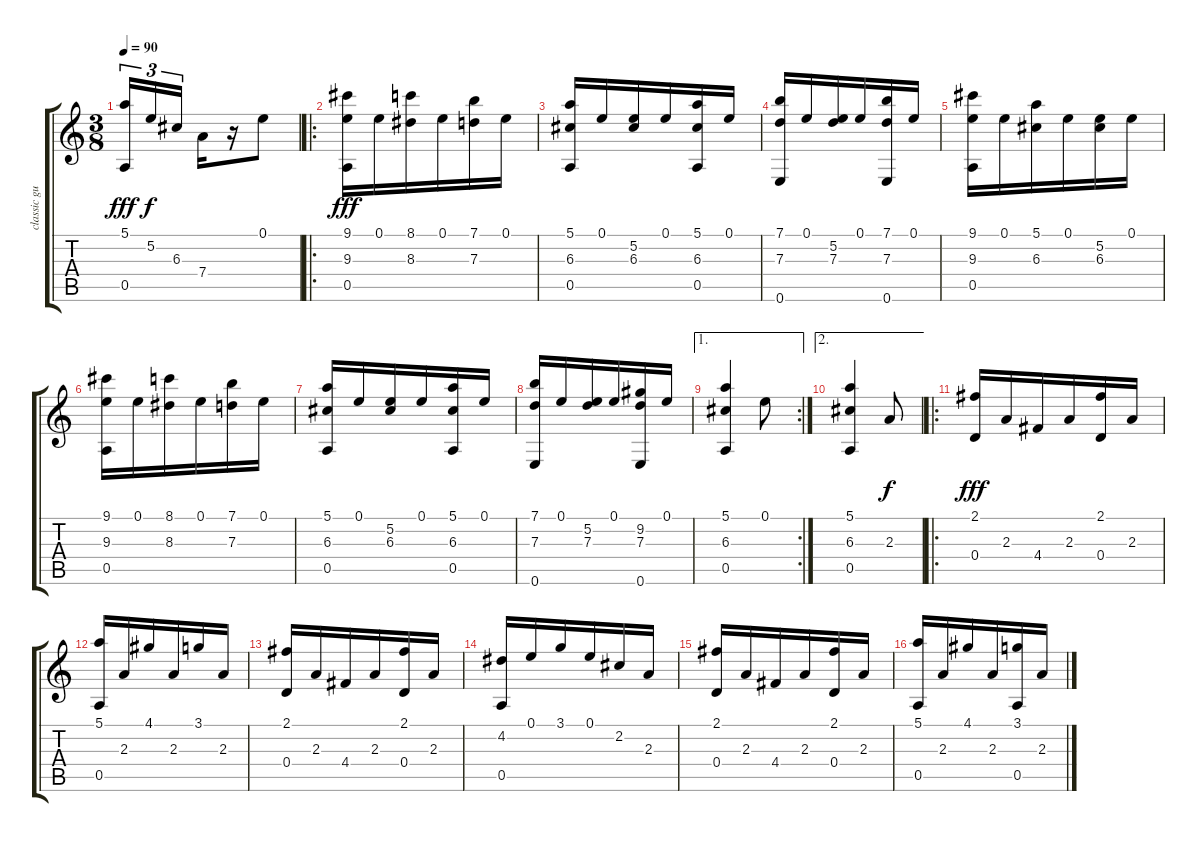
\track ("classic guitar" "classic gu") {instrument acousticguitarnylon}
\staff {score tabs}
\tuning (E4 B3 G3 D3 A2 E2) {hide}
\ts (3 8)
\tempo 90
\clef g2
\ks c
(5.1 0.5).16{tu (3 2) dy fff} 5.2.16{tu (3 2) dy f} 6.3.16{tu (3 2)} 7.4.16 r.16 0.1.8 |
\ro
(9.1 9.3 0.5).16{dy fff} 0.1.16 (8.1 8.3).16 0.1.16 (7.1 7.3).16 0.1.16 |
(5.1 6.3 0.5).16 0.1.16 (5.2 6.3).16 0.1.16 (5.1 6.3 0.5).16 0.1.16 |
(7.1 7.3 0.6).16 0.1.16 (5.2 7.3).16 0.1.16 (7.1 7.3 0.6).16 0.1.16 |
(9.1 9.3 0.5).16 0.1.16 (5.1 6.3).16 0.1.16 (5.2 6.3).16 0.1.16 |
(9.1 9.3 0.5).16 0.1.16 (8.1 8.3).16 0.1.16 (7.1 7.3).16 0.1.16 |
(5.1 6.3 0.5).16 0.1.16 (5.2 6.3).16 0.1.16 (5.1 6.3 0.5).16 0.1.16 |
(7.1 7.3 0.6).16 0.1.16 (5.2 7.3).16 0.1.16 (9.2 7.3 0.6).16 0.1.16 |
\ae 1
\rc 2
(5.1 6.3 0.5).4 0.1.8 |
\ae 2
(5.1 6.3 0.5).4 2.3.8{dy f} |
\ro
(2.1 0.4).16{dy fff} 2.3.16 4.4.16 2.3.16 (2.1 0.4).16 2.3.16 |
(5.1 0.5).16 2.3.16 4.1.16 2.3.16 3.1.16 2.3.16 |
(2.1 0.4).16 2.3.16 4.4.16 2.3.16 (2.1 0.4).16 2.3.16 |
(4.2 0.5).16 0.1.16 3.1.16 0.1.16 2.2.16 2.3.16 |
(2.1 0.4).16 2.3.16 4.4.16 2.3.16 (2.1 0.4).16 2.3.16 |
(5.1 0.5).16 2.3.16 4.1.16 2.3.16 (3.1 0.5).16 2.3.16
